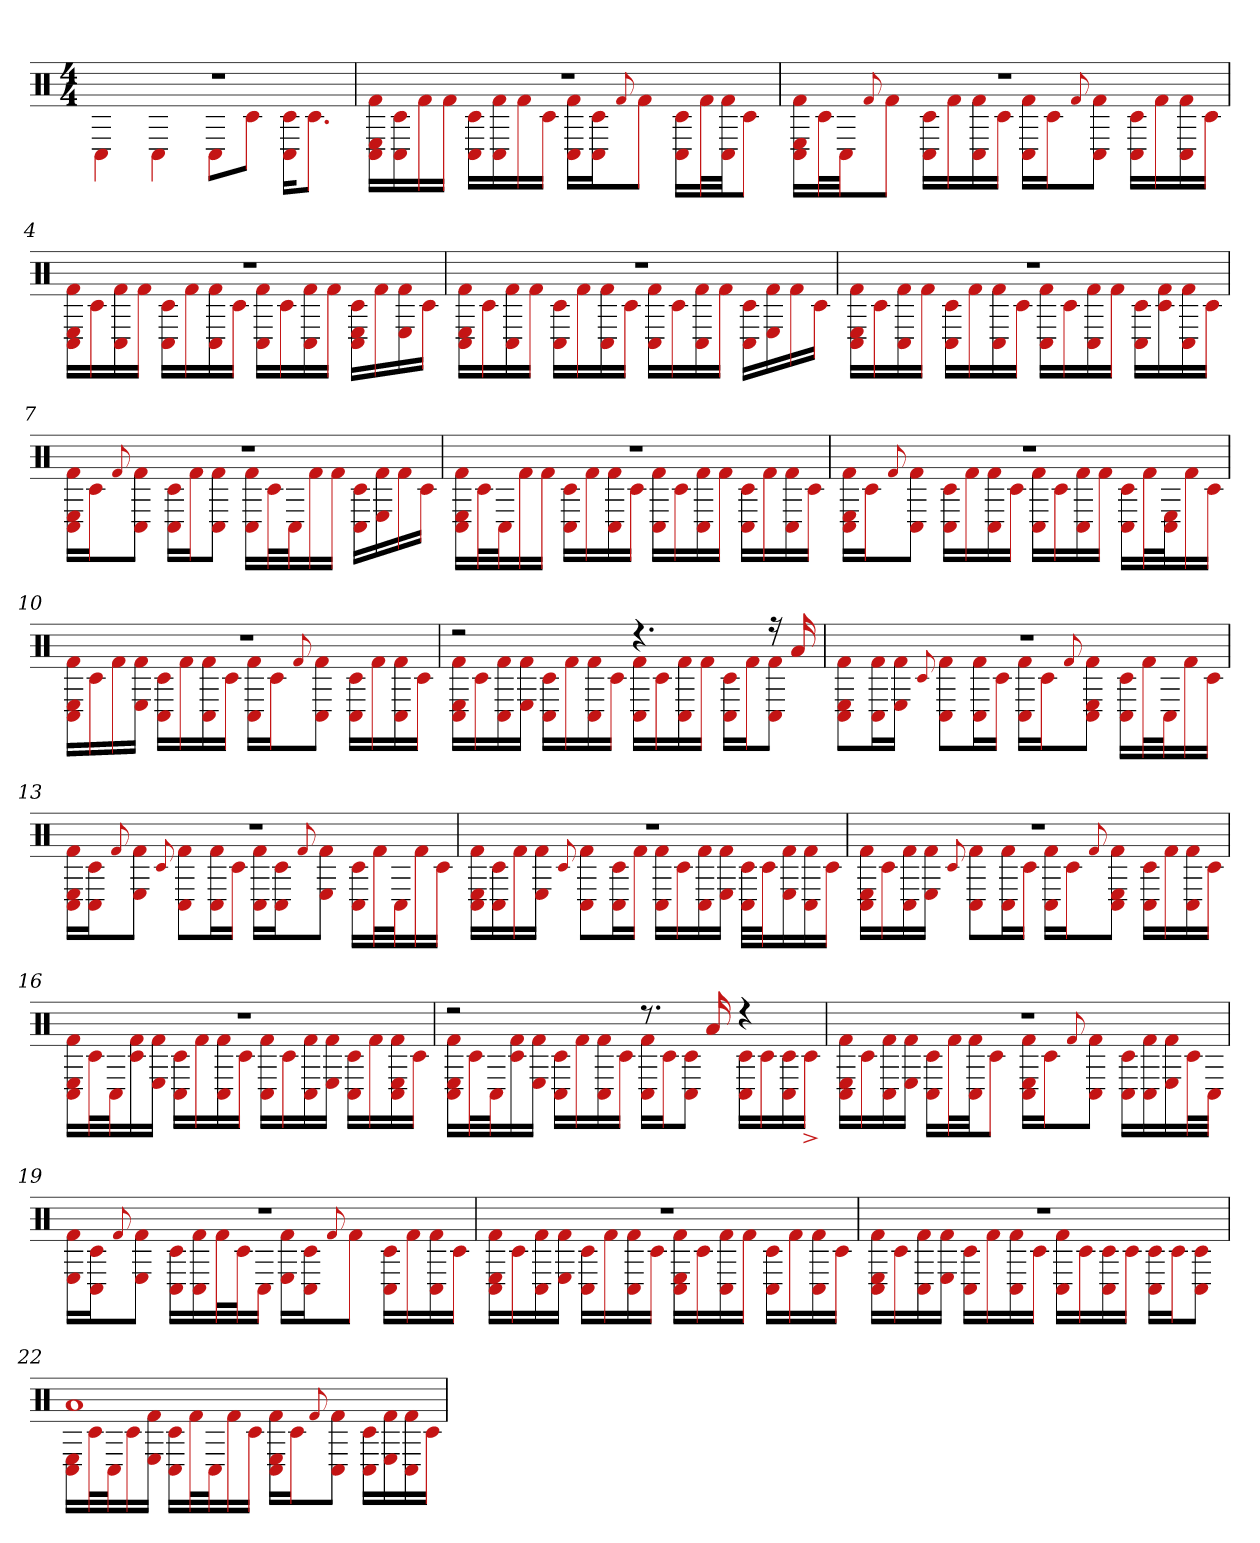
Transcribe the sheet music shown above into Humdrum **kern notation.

**kern
*part1
*staff1
*clefX
*k[]
*M4/4
=1
*^
1r	4C#
.	4C#
.	8C#L
.	8c#J
.	16C# 16c#KL
.	8.c#J
=2	=2
1r	16C# 16E 16f#LL
.	16c# 16C#
.	16f#
.	16f#JJ
.	16C# 16c#LL
.	16f# 16C#
.	16f#
.	16c#JJ
.	16C# 16f#LL
.	16c# 16C#J
.	8qqf#
.	8f#J
.	16C# 16c#LL
.	32f#L
.	32C# 32f#JJ
.	8c#J
=3	=3
1r	16C# 16E 16f#LL
.	32c#L
.	32C#JJ
.	8qqf#
.	8f#J
.	16C# 16c#LL
.	16f#
.	16C# 16f#
.	16c#JJ
.	16C# 16f#LL
.	16c#J
.	8qqf#
.	8C# 8f#J
.	16C# 16c#LL
.	16f#
.	16C# 16f#
.	16c#JJ
=4	=4
1r	16C# 16E 16f#LL
.	16c#
.	16C# 16f#
.	16f#JJ
.	16C# 16c#LL
.	16f#
.	16C# 16f#
.	16c#JJ
.	16C# 16f#LL
.	16c#
.	16C# 16f#
.	16f#JJ
.	16C# 16E 16c#LL
.	16f#
.	16f# 16E
.	16c#JJ
=5	=5
1r	16C# 16f# 16ELL
.	16c#
.	16C# 16f#
.	16f#JJ
.	16c# 16C#LL
.	16f#
.	16C# 16f#
.	16c#JJ
.	16C# 16f#LL
.	16c#
.	16C# 16f#
.	16f#JJ
.	16C# 16c#LL
.	16E 16f#
.	16f#
.	16c#JJ
=6	=6
1r	16C# 16E 16f#LL
.	16c#
.	16C# 16f#
.	16f#JJ
.	16C# 16c#LL
.	16f#
.	16C# 16f#
.	16c#JJ
.	16C# 16f#LL
.	16c#
.	16C# 16f#
.	16f#JJ
.	16C# 16c#LL
.	16c# 16f#
.	16C# 16f#
.	16c#JJ
=7	=7
1r	16C# 16E 16f#LL
.	16c#J
.	8qqf#
.	8C# 8f#J
.	16C# 16c#LL
.	16f#J
.	8C# 8f#J
.	16C# 16f#LL
.	32c#L
.	32C#J
.	16f#
.	16f#JJ
.	16C# 16c#LL
.	16f# 16E
.	16f#
.	16c#JJ
=8	=8
1r	16C# 16E 16f#LL
.	32c#L
.	32C#J
.	16f#
.	16f#JJ
.	16C# 16c#LL
.	16f#
.	16C# 16f#
.	16c#JJ
.	16C# 16f#LL
.	16c#
.	16C# 16f#
.	16f#JJ
.	16C# 16c#LL
.	16f#
.	16C# 16f#
.	16c#JJ
=9	=9
1r	16C# 16E 16f#LL
.	16c#J
.	8qqf#
.	8C# 8f#J
.	16C# 16c#LL
.	16f#
.	16C# 16f#
.	16c#JJ
.	16C# 16f#LL
.	16c#
.	16C# 16f#
.	16f#JJ
.	16C# 16c#LL
.	32f#L
.	32C# 32EJ
.	16f#
.	16c#JJ
=10	=10
1r	16E 16C# 16f#LL
.	16c#
.	16f#
.	16E 16f#JJ
.	16C# 16c#LL
.	16f#
.	16C# 16f#
.	16c#JJ
.	16C# 16f#LL
.	16c#J
.	8qqf#
.	8C# 8f#J
.	16C# 16c#LL
.	16f#
.	16C# 16f#
.	16c#JJ
=11	=11
2r	16C# 16E 16f#LL
.	16c#
.	16C# 16f#
.	16f# 16EJJ
.	16c# 16C#LL
.	16f#
.	16C# 16f#
.	16c#JJ
4.r	16C# 16f#LL
.	16c#
.	16C# 16f#
.	16f#JJ
.	16C# 16c#LL
.	16f#J
16r	8C# 8f#J
16a	.
=12	=12
1r	8C# 8E 8f#L
.	16C# 16f#L
.	16f# 16EJJ
.	8qqc#
.	8C# 8f#L
.	16C# 16f#L
.	16c#JJ
.	16C# 16f#LL
.	16c#J
.	8qqf#
.	8C# 8E 8f#J
.	16C# 16c#LL
.	32f#L
.	32C#J
.	16f#
.	16c#JJ
=13	=13
1r	16C# 16E 16f#LL
.	16c# 16C#J
.	8qqf#
.	8E 8f#J
.	8qqc#
.	8C# 8f#L
.	16C# 16f#L
.	16c#JJ
.	16C# 16f#LL
.	16c# 16C#J
.	8qqf#
.	8E 8f#J
.	16C# 16c#LL
.	32f#L
.	32C#J
.	16f#
.	16c#JJ
=14	=14
1r	16C# 16E 16f#LL
.	16c# 16C#
.	16f#
.	16E 16f#JJ
.	8qqc#
.	8C# 8f#L
.	16C# 16c#L
.	16f#JJ
.	16f# 16C#LL
.	16c#
.	16C# 16f#
.	16f# 16EJJ
.	32c# 32C#LLL
.	32c#J
.	16f# 16E
.	16C# 16f#
.	16c#JJ
=15	=15
1r	16E 16C# 16f#LL
.	16c#
.	16C# 16f#
.	16E 16f#JJ
.	8qqc#
.	8C# 8f#L
.	16C# 16f#L
.	16c#JJ
.	16C# 16f#LL
.	16c#J
.	8qqf#
.	8C# 8f# 8EJ
.	16C# 16c#LL
.	16f#
.	16C# 16f#
.	16c#JJ
=16	=16
1r	16C# 16E 16f#LL
.	32c#L
.	32C#J
.	16f# 16c#
.	16f# 16EJJ
.	16C# 16c#LL
.	16f#
.	16C# 16f#
.	16c#JJ
.	16f# 16C#LL
.	16c#
.	16f# 16C#
.	16f# 16EJJ
.	16c# 16C#LL
.	16f#
.	16E 16C# 16f#
.	16c#JJ
=17	=17
2r	16C# 16E 16f#LL
.	32c#L
.	32C#J
.	16f# 16c#
.	16E 16f#JJ
.	16C# 16c#LL
.	16f#
.	16C# 16f#
.	16c#JJ
8.r	16C# 16f#LL
.	16c#J
.	8C# 8c#J
16a	.
4r	16c# 16C#LL
.	16c#
.	16c# 16C#
.	16c#^JJ
=18	=18
1r	16C# 16E 16f#LL
.	16c#
.	16C# 16f#
.	16f# 16EJJ
.	16c# 16C#LL
.	32f#L
.	32C# 32f#JJ
.	8c#J
.	16E 16C# 16f#LL
.	16c#J
.	8qqf#
.	8C# 8f#J
.	16C# 16c#LL
.	16f# 16C#
.	16f# 16E
.	32c#L
.	32C#JJJ
=19	=19
1r	16E 16f#LL
.	16c# 16C#J
.	8qqf#
.	8E 8f#J
.	16C# 16c#LL
.	16f# 16C#
.	32f#L
.	32c#J
.	16C#JJ
.	16E 16f#LL
.	16c# 16C#J
.	8qqf#
.	8f#J
.	16C# 16c#LL
.	16f#
.	16C# 16f#
.	16c#JJ
=20	=20
1r	16C# 16E 16f#LL
.	16c#
.	16C# 16f#
.	16f# 16EJJ
.	16C# 16c#LL
.	16f#
.	16C# 16f#
.	16c#JJ
.	16C# 16E 16f#LL
.	16c#
.	16C# 16f#
.	16f#JJ
.	16C# 16c#LL
.	16f#
.	16C# 16f#
.	16c#JJ
=21	=21
1r	16C# 16E 16f#LL
.	16c#
.	16C# 16f#
.	16f# 16EJJ
.	16C# 16c#LL
.	16f#
.	16C# 16f#
.	16c#JJ
.	16C# 16f#LL
.	16c#
.	16C# 16c#
.	16c#JJ
.	16C# 16c#LL
.	16c#J
.	8C# 8c#J
=22	=22
1a	16C# 16ELL
.	32c#L
.	32C#J
.	16c#
.	16E 16f#JJ
.	16C# 16c#LL
.	32f#L
.	32C#J
.	16f#
.	16c#JJ
.	16C# 16E 16f#LL
.	16c#J
.	8qqf#
.	8C# 8f#J
.	16C# 16c#LL
.	16f# 16E
.	16C# 16f#
.	16c#JJ
*v	*v
=
*-
